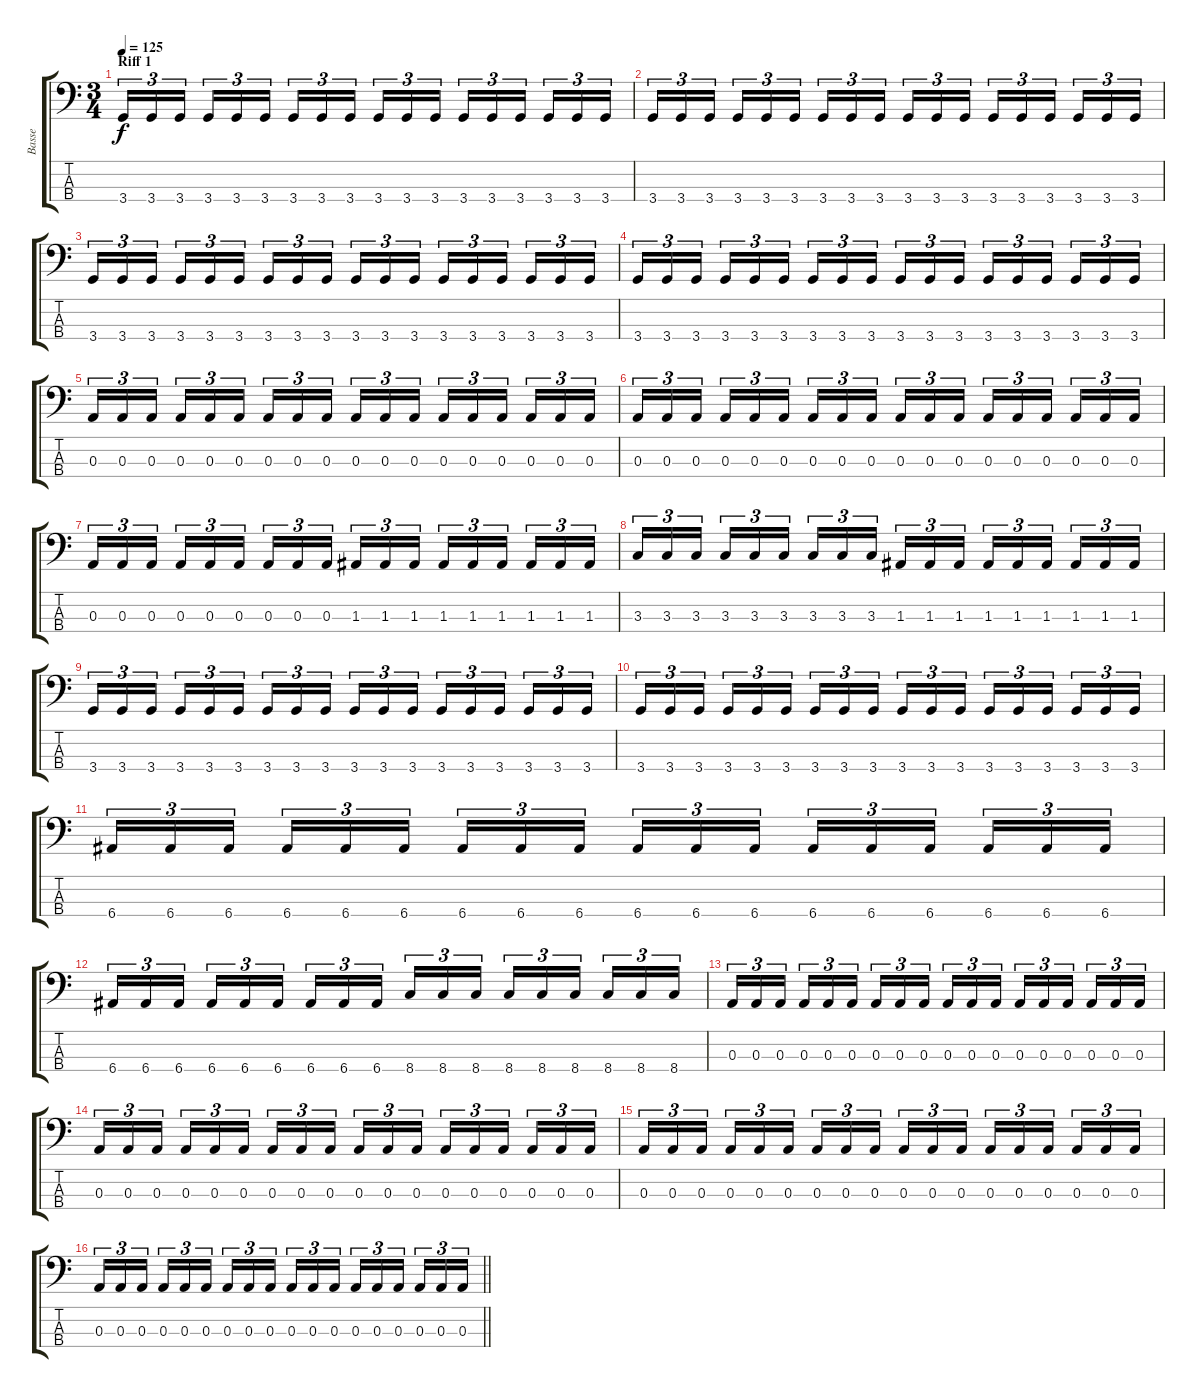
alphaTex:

\track ("Basse" "Basse") {instrument electricbassfinger}
\staff {score tabs}
\tuning (G2 D2 A1 E1) {hide}
\ts (3 4)
\section ("" "Riff 1")
\tempo 125
\clef f4
\ks c
3.4.16{tu (3 2) dy f} 3.4.16{tu (3 2)} 3.4.16{tu (3 2) beam splitsecondary} 3.4.16{tu (3 2)} 3.4.16{tu (3 2)} 3.4.16{tu (3 2)} 3.4.16{tu (3 2)} 3.4.16{tu (3 2)} 3.4.16{tu (3 2) beam splitsecondary} 3.4.16{tu (3 2)} 3.4.16{tu (3 2)} 3.4.16{tu (3 2)} 3.4.16{tu (3 2)} 3.4.16{tu (3 2)} 3.4.16{tu (3 2) beam splitsecondary} 3.4.16{tu (3 2)} 3.4.16{tu (3 2)} 3.4.16{tu (3 2)} |
3.4.16{tu (3 2)} 3.4.16{tu (3 2)} 3.4.16{tu (3 2) beam splitsecondary} 3.4.16{tu (3 2)} 3.4.16{tu (3 2)} 3.4.16{tu (3 2)} 3.4.16{tu (3 2)} 3.4.16{tu (3 2)} 3.4.16{tu (3 2) beam splitsecondary} 3.4.16{tu (3 2)} 3.4.16{tu (3 2)} 3.4.16{tu (3 2)} 3.4.16{tu (3 2)} 3.4.16{tu (3 2)} 3.4.16{tu (3 2) beam splitsecondary} 3.4.16{tu (3 2)} 3.4.16{tu (3 2)} 3.4.16{tu (3 2)} |
3.4.16{tu (3 2)} 3.4.16{tu (3 2)} 3.4.16{tu (3 2) beam splitsecondary} 3.4.16{tu (3 2)} 3.4.16{tu (3 2)} 3.4.16{tu (3 2)} 3.4.16{tu (3 2)} 3.4.16{tu (3 2)} 3.4.16{tu (3 2) beam splitsecondary} 3.4.16{tu (3 2)} 3.4.16{tu (3 2)} 3.4.16{tu (3 2)} 3.4.16{tu (3 2)} 3.4.16{tu (3 2)} 3.4.16{tu (3 2) beam splitsecondary} 3.4.16{tu (3 2)} 3.4.16{tu (3 2)} 3.4.16{tu (3 2)} |
3.4.16{tu (3 2)} 3.4.16{tu (3 2)} 3.4.16{tu (3 2) beam splitsecondary} 3.4.16{tu (3 2)} 3.4.16{tu (3 2)} 3.4.16{tu (3 2)} 3.4.16{tu (3 2)} 3.4.16{tu (3 2)} 3.4.16{tu (3 2) beam splitsecondary} 3.4.16{tu (3 2)} 3.4.16{tu (3 2)} 3.4.16{tu (3 2)} 3.4.16{tu (3 2)} 3.4.16{tu (3 2)} 3.4.16{tu (3 2) beam splitsecondary} 3.4.16{tu (3 2)} 3.4.16{tu (3 2)} 3.4.16{tu (3 2)} |
0.3.16{tu (3 2)} 0.3.16{tu (3 2)} 0.3.16{tu (3 2) beam splitsecondary} 0.3.16{tu (3 2)} 0.3.16{tu (3 2)} 0.3.16{tu (3 2)} 0.3.16{tu (3 2)} 0.3.16{tu (3 2)} 0.3.16{tu (3 2) beam splitsecondary} 0.3.16{tu (3 2)} 0.3.16{tu (3 2)} 0.3.16{tu (3 2)} 0.3.16{tu (3 2)} 0.3.16{tu (3 2)} 0.3.16{tu (3 2) beam splitsecondary} 0.3.16{tu (3 2)} 0.3.16{tu (3 2)} 0.3.16{tu (3 2)} |
0.3.16{tu (3 2)} 0.3.16{tu (3 2)} 0.3.16{tu (3 2) beam splitsecondary} 0.3.16{tu (3 2)} 0.3.16{tu (3 2)} 0.3.16{tu (3 2)} 0.3.16{tu (3 2)} 0.3.16{tu (3 2)} 0.3.16{tu (3 2) beam splitsecondary} 0.3.16{tu (3 2)} 0.3.16{tu (3 2)} 0.3.16{tu (3 2)} 0.3.16{tu (3 2)} 0.3.16{tu (3 2)} 0.3.16{tu (3 2) beam splitsecondary} 0.3.16{tu (3 2)} 0.3.16{tu (3 2)} 0.3.16{tu (3 2)} |
0.3.16{tu (3 2)} 0.3.16{tu (3 2)} 0.3.16{tu (3 2) beam splitsecondary} 0.3.16{tu (3 2)} 0.3.16{tu (3 2)} 0.3.16{tu (3 2)} 0.3.16{tu (3 2)} 0.3.16{tu (3 2)} 0.3.16{tu (3 2) beam splitsecondary} 1.3.16{tu (3 2)} 1.3.16{tu (3 2)} 1.3.16{tu (3 2)} 1.3.16{tu (3 2)} 1.3.16{tu (3 2)} 1.3.16{tu (3 2) beam splitsecondary} 1.3.16{tu (3 2)} 1.3.16{tu (3 2)} 1.3.16{tu (3 2)} |
3.3.16{tu (3 2)} 3.3.16{tu (3 2)} 3.3.16{tu (3 2) beam splitsecondary} 3.3.16{tu (3 2)} 3.3.16{tu (3 2)} 3.3.16{tu (3 2)} 3.3.16{tu (3 2)} 3.3.16{tu (3 2)} 3.3.16{tu (3 2) beam splitsecondary} 1.3.16{tu (3 2)} 1.3.16{tu (3 2)} 1.3.16{tu (3 2)} 1.3.16{tu (3 2)} 1.3.16{tu (3 2)} 1.3.16{tu (3 2) beam splitsecondary} 1.3.16{tu (3 2)} 1.3.16{tu (3 2)} 1.3.16{tu (3 2)} |
3.4.16{tu (3 2)} 3.4.16{tu (3 2)} 3.4.16{tu (3 2) beam splitsecondary} 3.4.16{tu (3 2)} 3.4.16{tu (3 2)} 3.4.16{tu (3 2)} 3.4.16{tu (3 2)} 3.4.16{tu (3 2)} 3.4.16{tu (3 2) beam splitsecondary} 3.4.16{tu (3 2)} 3.4.16{tu (3 2)} 3.4.16{tu (3 2)} 3.4.16{tu (3 2)} 3.4.16{tu (3 2)} 3.4.16{tu (3 2) beam splitsecondary} 3.4.16{tu (3 2)} 3.4.16{tu (3 2)} 3.4.16{tu (3 2)} |
3.4.16{tu (3 2)} 3.4.16{tu (3 2)} 3.4.16{tu (3 2) beam splitsecondary} 3.4.16{tu (3 2)} 3.4.16{tu (3 2)} 3.4.16{tu (3 2)} 3.4.16{tu (3 2)} 3.4.16{tu (3 2)} 3.4.16{tu (3 2) beam splitsecondary} 3.4.16{tu (3 2)} 3.4.16{tu (3 2)} 3.4.16{tu (3 2)} 3.4.16{tu (3 2)} 3.4.16{tu (3 2)} 3.4.16{tu (3 2) beam splitsecondary} 3.4.16{tu (3 2)} 3.4.16{tu (3 2)} 3.4.16{tu (3 2)} |
6.4.16{tu (3 2)} 6.4.16{tu (3 2)} 6.4.16{tu (3 2) beam splitsecondary} 6.4.16{tu (3 2)} 6.4.16{tu (3 2)} 6.4.16{tu (3 2)} 6.4.16{tu (3 2)} 6.4.16{tu (3 2)} 6.4.16{tu (3 2) beam splitsecondary} 6.4.16{tu (3 2)} 6.4.16{tu (3 2)} 6.4.16{tu (3 2)} 6.4.16{tu (3 2)} 6.4.16{tu (3 2)} 6.4.16{tu (3 2) beam splitsecondary} 6.4.16{tu (3 2)} 6.4.16{tu (3 2)} 6.4.16{tu (3 2)} |
6.4.16{tu (3 2)} 6.4.16{tu (3 2)} 6.4.16{tu (3 2) beam splitsecondary} 6.4.16{tu (3 2)} 6.4.16{tu (3 2)} 6.4.16{tu (3 2)} 6.4.16{tu (3 2)} 6.4.16{tu (3 2)} 6.4.16{tu (3 2) beam splitsecondary} 8.4.16{tu (3 2)} 8.4.16{tu (3 2)} 8.4.16{tu (3 2)} 8.4.16{tu (3 2)} 8.4.16{tu (3 2)} 8.4.16{tu (3 2) beam splitsecondary} 8.4.16{tu (3 2)} 8.4.16{tu (3 2)} 8.4.16{tu (3 2)} |
0.3.16{tu (3 2)} 0.3.16{tu (3 2)} 0.3.16{tu (3 2) beam splitsecondary} 0.3.16{tu (3 2)} 0.3.16{tu (3 2)} 0.3.16{tu (3 2)} 0.3.16{tu (3 2)} 0.3.16{tu (3 2)} 0.3.16{tu (3 2) beam splitsecondary} 0.3.16{tu (3 2)} 0.3.16{tu (3 2)} 0.3.16{tu (3 2)} 0.3.16{tu (3 2)} 0.3.16{tu (3 2)} 0.3.16{tu (3 2) beam splitsecondary} 0.3.16{tu (3 2)} 0.3.16{tu (3 2)} 0.3.16{tu (3 2)} |
0.3.16{tu (3 2)} 0.3.16{tu (3 2)} 0.3.16{tu (3 2) beam splitsecondary} 0.3.16{tu (3 2)} 0.3.16{tu (3 2)} 0.3.16{tu (3 2)} 0.3.16{tu (3 2)} 0.3.16{tu (3 2)} 0.3.16{tu (3 2) beam splitsecondary} 0.3.16{tu (3 2)} 0.3.16{tu (3 2)} 0.3.16{tu (3 2)} 0.3.16{tu (3 2)} 0.3.16{tu (3 2)} 0.3.16{tu (3 2) beam splitsecondary} 0.3.16{tu (3 2)} 0.3.16{tu (3 2)} 0.3.16{tu (3 2)} |
0.3.16{tu (3 2)} 0.3.16{tu (3 2)} 0.3.16{tu (3 2) beam splitsecondary} 0.3.16{tu (3 2)} 0.3.16{tu (3 2)} 0.3.16{tu (3 2)} 0.3.16{tu (3 2)} 0.3.16{tu (3 2)} 0.3.16{tu (3 2) beam splitsecondary} 0.3.16{tu (3 2)} 0.3.16{tu (3 2)} 0.3.16{tu (3 2)} 0.3.16{tu (3 2)} 0.3.16{tu (3 2)} 0.3.16{tu (3 2) beam splitsecondary} 0.3.16{tu (3 2)} 0.3.16{tu (3 2)} 0.3.16{tu (3 2)} |
\barLineRight lightlight
0.3.16{tu (3 2)} 0.3.16{tu (3 2)} 0.3.16{tu (3 2) beam splitsecondary} 0.3.16{tu (3 2)} 0.3.16{tu (3 2)} 0.3.16{tu (3 2)} 0.3.16{tu (3 2)} 0.3.16{tu (3 2)} 0.3.16{tu (3 2) beam splitsecondary} 0.3.16{tu (3 2)} 0.3.16{tu (3 2)} 0.3.16{tu (3 2)} 0.3.16{tu (3 2)} 0.3.16{tu (3 2)} 0.3.16{tu (3 2) beam splitsecondary} 0.3.16{tu (3 2)} 0.3.16{tu (3 2)} 0.3.16{tu (3 2)}
